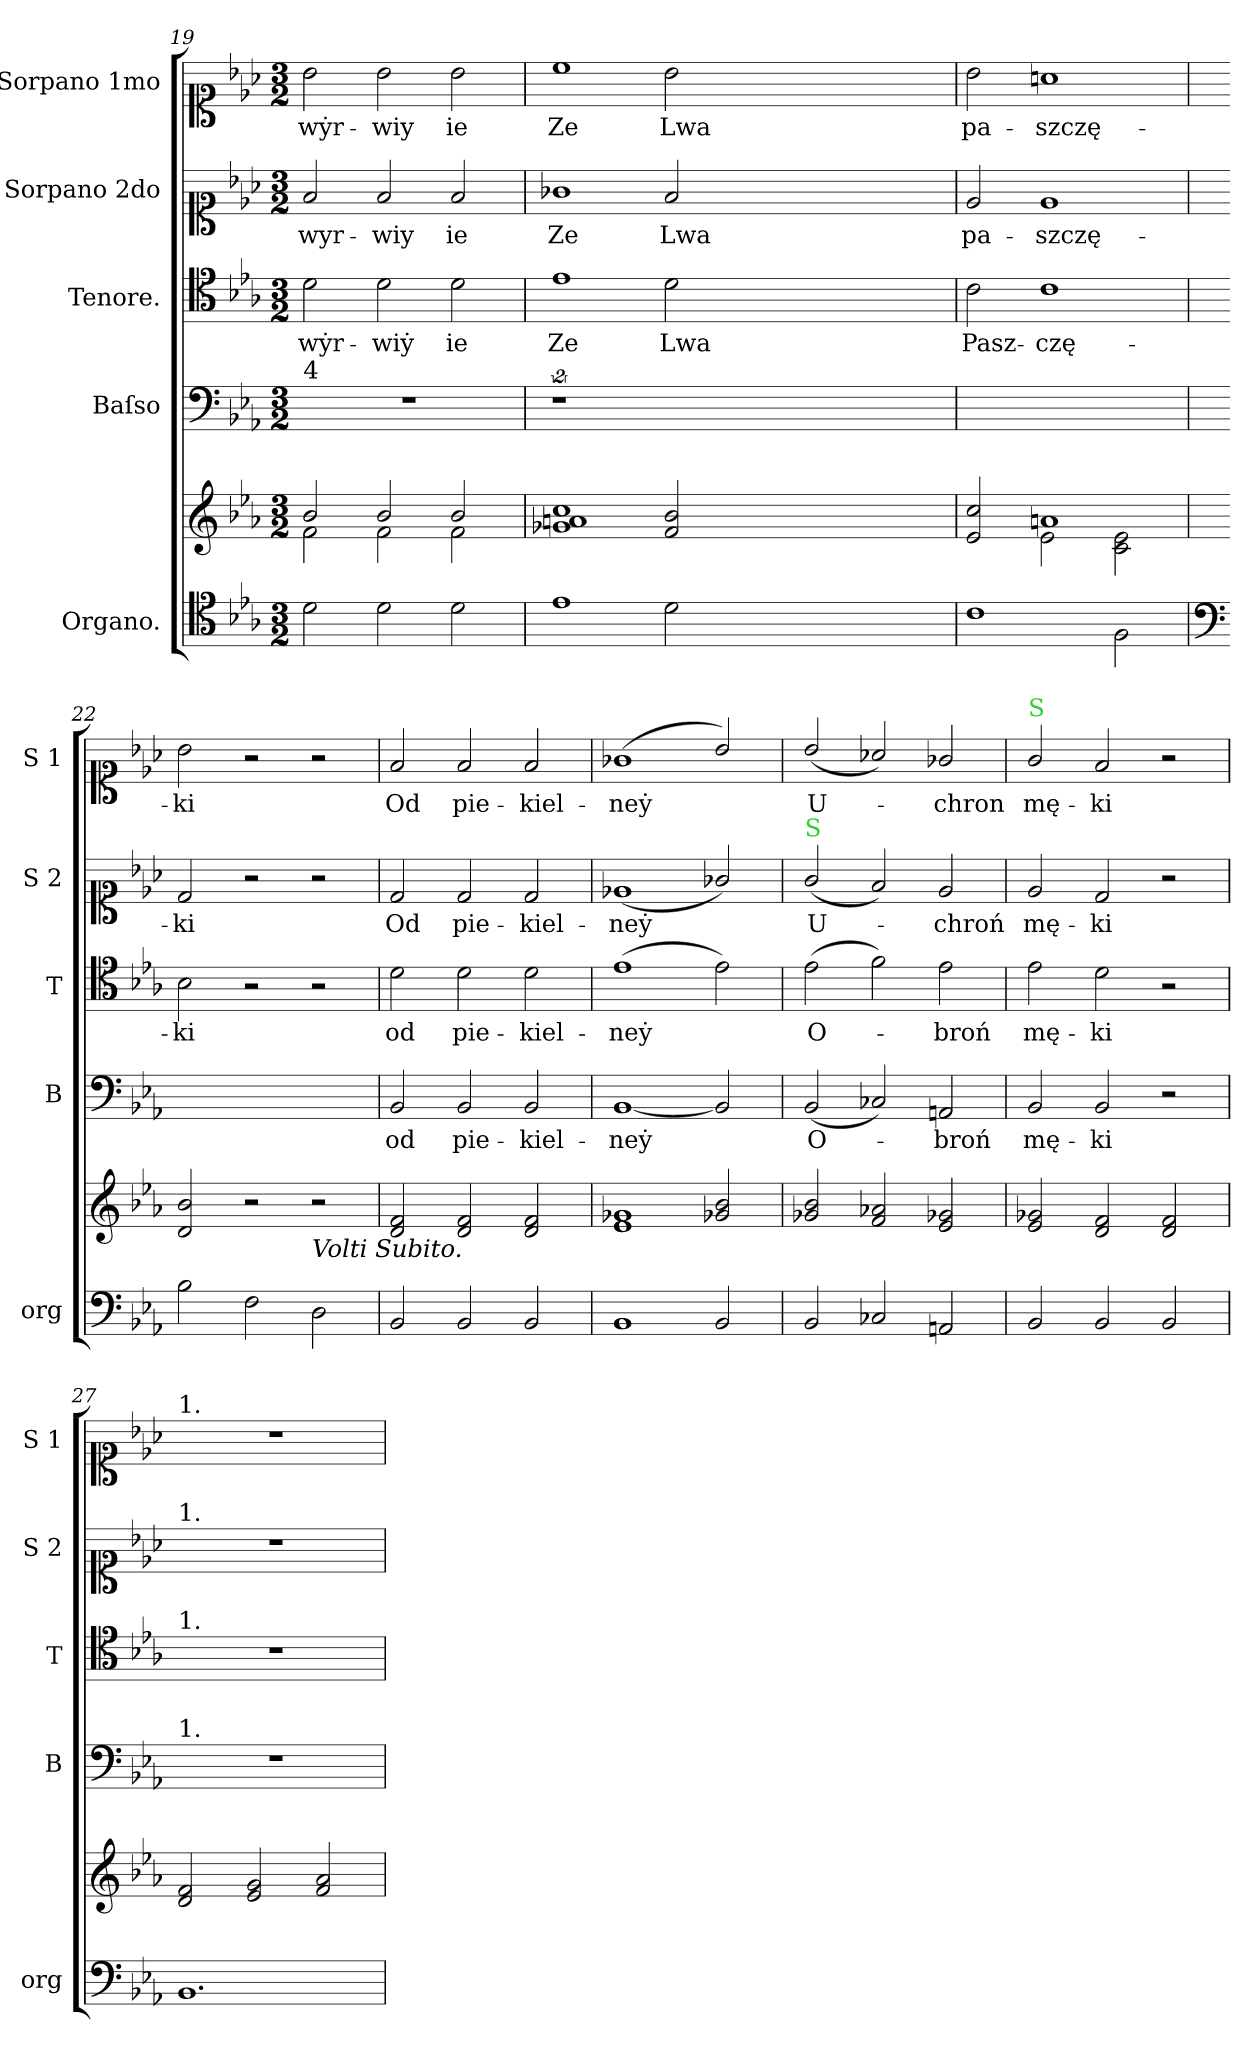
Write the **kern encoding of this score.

**kern	**kern	**kern	**text	**kern	**text	**kern	**text	**kern	**text
*part5	*part5	*part4	*part4	*part3	*part3	*part2	*part2	*part1	*part1
*staff6	*staff5	*staff4	*staff4	*staff3	*staff3	*staff2	*staff2	*staff1	*staff1
*I"Organo.	*	*I"Baſso	*	*I"Tenore.	*	*I"Sorpano 2do	*	*I"Sorpano 1mo	*
*I'org	*	*I'B	*	*I'T	*	*I'S 2	*	*I'S 1	*
*clefC4	*clefG2	*clefF4	*	*clefC4	*	*clefC1	*	*clefC1	*
*k[b-e-a-]	*k[b-e-a-]	*k[b-e-a-]	*	*k[b-e-a-]	*	*k[b-e-a-]	*	*k[b-e-a-]	*
*M3/2	*M3/2	*M3/2	*	*M3/2	*	*M3/2	*	*M3/2	*
=19	=19	=19	=19	=19	=19	=19	=19	=19	=19
*	*^	*	*	*	*	*	*	*	*
!	!	!	!LO:TX:a:t=4	!	!	!	!	!	!	!
2d\	2b-/	2f\	1.r	.	2d\	wẏr-	2f/	wyr-	2b-\	wẏr-
2d\	2b-/	2f\	.	.	2d\	-wiẏ	2f/	-wiy	2b-\	-wiy
2d\	2b-/	2f\	.	.	2d\	ie	2f/	ie	2b-\	ie
*	*v	*v	*	*	*	*	*	*	*	*
=20	=20	=20	=20	=20	=20	=20	=20	=20	=20
1e-	1g-X 1an 1cc	2%9r	.	1e-	Ze	1g-X	Ze	1cc	Ze
2d\	2f/ 2b-/	.	.	2d\	Lwa	2f/	Lwa	2b-\	Lwa
0.ryy	0.ryy	.	.	0.ryy	.	0.ryy	.	0.ryy	.
=21	=21	=21	=21	=21	=21	=21	=21	=21	=21
*	*^	*	*	*	*	*	*	*	*
1c	2e-/ 2cc/	2reyy	1.ryy	.	2c\	Pasz-	2e-/	pa-	2b-\	pa-
.	1an	2e-\	.	.	1c	-czę-	1e-	-szczę-	1an	-szczę-
2F\	.	2c\ 2e-\	.	.	.	.	.	.	.	.
*	*v	*v	*	*	*	*	*	*	*	*
=22	=22	=22	=22	=22	=22	=22	=22	=22	=22
*clefF4	*	*	*	*	*	*	*	*	*
2B-\	2d/ 2b-/	1.ryy	.	2B-\	-ki	2d/	-ki	2b-\	-ki
2F\	2r	.	.	2r	.	2r	.	2r	.
!	!LO:TX:b:i:t=Volti Subito.	!	!	!	!	!	!	!	!
2D\	2r	.	.	2r	.	2r	.	2r	.
=23	=23	=23	=23	=23	=23	=23	=23	=23	=23
2BB-/	2d/ 2f/	2BB-/	od	2d\	od	2d/	Od	2f/	Od
2BB-/	2d/ 2f/	2BB-/	pie-	2d\	pie-	2d/	pie-	2f/	pie-
2BB-/	2d/ 2f/	2BB-/	-kiel-	2d\	-kiel-	2d/	-kiel-	2f/	-kiel-
=24	=24	=24	=24	=24	=24	=24	=24	=24	=24
1BB-	1e- 1g-X	[1BB-	-neẏ	(1e-	-neẏ	(>1e-X	-neẏ	(1g-X	-neẏ
2BB-/	2g-X/ 2b-/	2BB-/]	.	2e-\)	.	2g-X/)	.	2b-/)	.
=25	=25	=25	=25	=25	=25	=25	=25	=25	=25
!	!	!	!	!	!	!LO:TX:a:color=limegreen:t=S	!	!	!
2BB-/	2g-X/ 2b-/	(>2BB-/	O-	(2e-\	O-	(2g/	U-	(>2b-/	U-
2C-X/	2f/ 2a-X/	2C-X/)	.	2f\)	.	2f/)	.	2a-X/)	.
2AAn/	2e-/ 2g-X/	2AAn/	-broń	2e-\	-broń	2e-/	-chroń	2g-X/	-chron
=26	=26	=26	=26	=26	=26	=26	=26	=26	=26
!	!	!	!	!	!	!	!	!LO:TX:a:color=limegreen:t=S	!
2BB-/	2e-/ 2g-X/	2BB-/	mę-	2e-\	mę-	2e-/	mę-	2g/	mę-
2BB-/	2d/ 2f/	2BB-/	-ki	2d\	-ki	2d/	-ki	2f/	-ki
2BB-/	2d/ 2f/	2r	.	2r	.	2r	.	2r	.
=27	=27	=27	=27	=27	=27	=27	=27	=27	=27
!	!	!	!	!	!	!	!	!LO:TX:a:t=1.	!
!	!	!	!	!	!	!LO:TX:a:t=1.	!	!	!
!	!	!	!	!LO:TX:a:t=1.	!	!	!	!	!
!	!	!LO:TX:a:t=1.	!	!	!	!	!	!	!
1.BB-	2d/ 2f/	1.r	.	1.r	.	1.r	.	1.r	.
.	2e-/ 2g/	.	.	.	.	.	.	.	.
.	2f/ 2a-/	.	.	.	.	.	.	.	.
=	=	=	=	=	=	=	=	=	=
*-	*-	*-	*-	*-	*-	*-	*-	*-	*-
